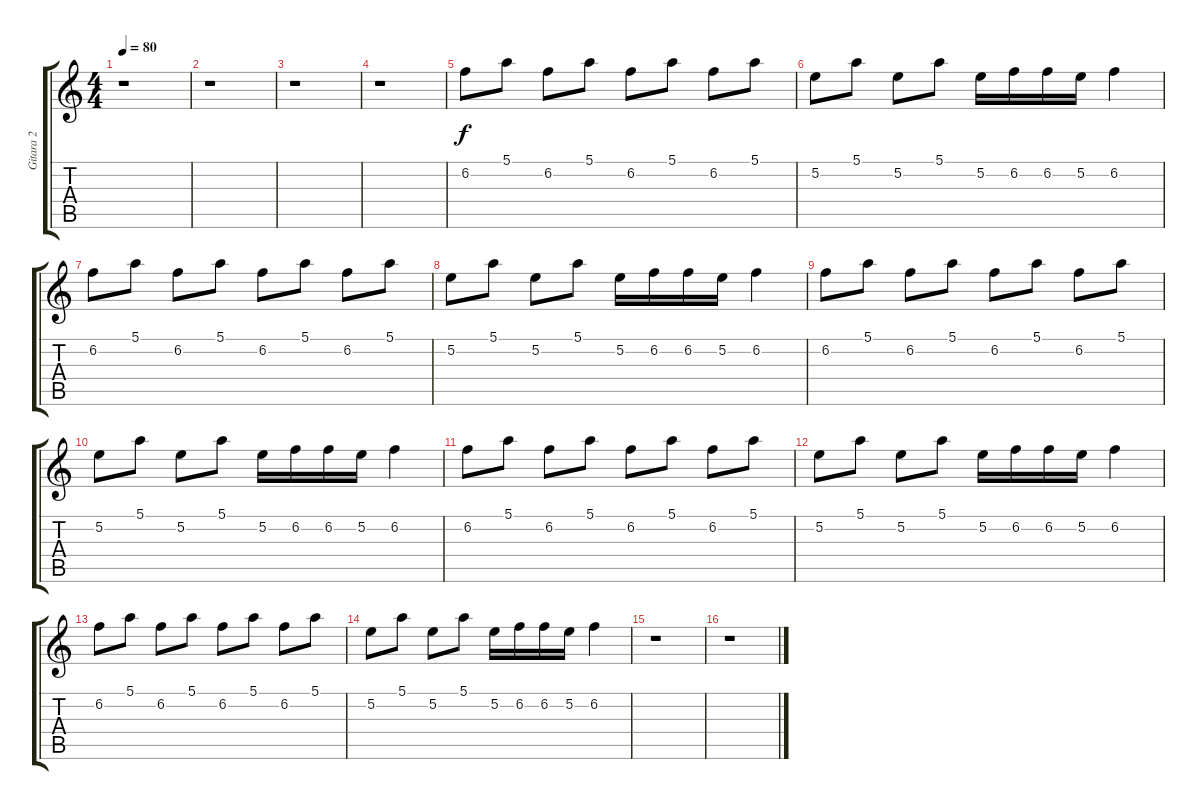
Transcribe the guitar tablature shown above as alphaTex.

\track ("Gitara 2" "Gitara 2") {instrument overdrivenguitar}
\staff {score tabs}
\tuning (E4 B3 G3 D3 A2 E2) {hide}
\ts (4 4)
\tempo 80
\clef g2
\ks c
r.1{dy f instrument overdrivenguitar} |
r.1 |
r.1 |
r.1 |
6.2.8 5.1.8 6.2.8 5.1.8 6.2.8 5.1.8 6.2.8 5.1.8 |
5.2.8 5.1.8 5.2.8 5.1.8 5.2.16 6.2.16 6.2.16 5.2.16 6.2.4 |
6.2.8 5.1.8 6.2.8 5.1.8 6.2.8 5.1.8 6.2.8 5.1.8 |
5.2.8 5.1.8 5.2.8 5.1.8 5.2.16 6.2.16 6.2.16 5.2.16 6.2.4 |
6.2.8 5.1.8 6.2.8 5.1.8 6.2.8 5.1.8 6.2.8 5.1.8 |
5.2.8 5.1.8 5.2.8 5.1.8 5.2.16 6.2.16 6.2.16 5.2.16 6.2.4 |
6.2.8 5.1.8 6.2.8 5.1.8 6.2.8 5.1.8 6.2.8 5.1.8 |
5.2.8 5.1.8 5.2.8 5.1.8 5.2.16 6.2.16 6.2.16 5.2.16 6.2.4 |
6.2.8 5.1.8 6.2.8 5.1.8 6.2.8 5.1.8 6.2.8 5.1.8 |
5.2.8 5.1.8 5.2.8 5.1.8 5.2.16 6.2.16 6.2.16 5.2.16 6.2.4 |
r.1 |
r.1
